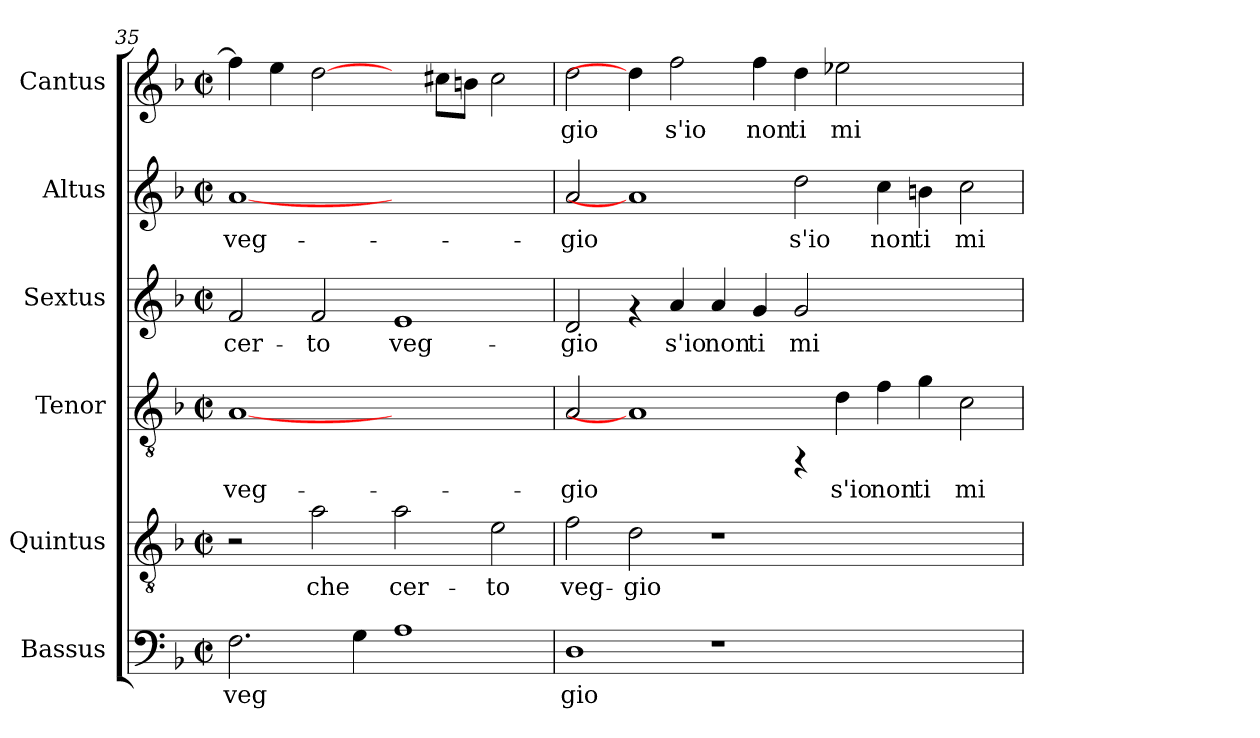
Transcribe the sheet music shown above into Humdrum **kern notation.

**kern	**text	**kern	**text	**kern	**text	**kern	**text	**kern	**text	**kern	**text
*part6	*part6	*part5	*part5	*part4	*part4	*part3	*part3	*part2	*part2	*part1	*part1
*staff6	*staff6	*staff5	*staff5	*staff4	*staff4	*staff3	*staff3	*staff2	*staff2	*staff1	*staff1
*I"Bassus	*	*I"Quintus	*	*I"Tenor	*	*I"Sextus	*	*I"Altus	*	*I"Cantus	*
!!LO:LB:g=z
*clefF4	*	*clefGv2	*	*clefGv2	*	*clefG2	*	*clefG2	*	*clefG2	*
*k[b-]	*	*k[b-]	*	*k[b-]	*	*k[b-]	*	*k[b-]	*	*k[b-]	*
*F:	*	*F:	*	*F:	*	*F:	*	*F:	*	*F:	*
*M2/2	*	*M2/2	*	*M2/2	*	*M2/2	*	*M2/2	*	*M2/2	*
*met(c|)	*	*met(c|)	*	*met(c|)	*	*met(c|)	*	*met(c|)	*	*met(c|)	*
=35	=35	=35	=35	=35	=35	=35	=35	=35	=35	=35	=35
!	!LO:LY:b:cj	!	!	!	!LO:LY:b:cj	!	!LO:LY:b:cj	!	!LO:LY:b:cj	!	!LO:LY:b:cj
2.F\	veg	2r	.	[1A	veg-	2f/	cer-	[1a	veg-	4ff\]	.
!	!	!	!	!	!	!	!	!	!	!	!LO:LY:b:cj
.	.	.	.	.	.	.	.	.	.	4ee\	.
!	!	!	!LO:LY:b:cj	!	!	!	!LO:LY:b:cj	!	!	!	!LO:LY:b:cj
.	.	2a\	che	.	.	2f/	-to	.	.	[2dd\	.
!	!LO:LY:b:cj	!	!	!	!	!	!	!	!	!	!
4G\	.	.	.	.	.	.	.	.	.	.	.
!	!LO:LY:b:cj	!	!LO:LY:b:cj	!	!	!	!LO:LY:b:cj	!	!	!	!
1A	.	2a\	cer-	1ryy	.	1e	veg-	1ryy	.	4ryy	.
!	!	!	!	!	!	!	!	!	!	!	!LO:LY:b:cj
.	.	.	.	.	.	.	.	.	.	8cc#\L	.
!	!	!	!	!	!	!	!	!	!	!	!LO:LY:b:cj
.	.	.	.	.	.	.	.	.	.	8b\J	.
!	!	!	!LO:LY:b:cj	!	!	!	!	!	!	!	!LO:LY:b:cj
.	.	2e\	-to	.	.	.	.	.	.	2cc#\	.
=36	=36	=36	=36	=36	=36	=36	=36	=36	=36	=36	=36
!	!LO:LY:b:cj	!	!LO:LY:b:cj	!	!LO:LY:b:cj	!	!LO:LY:b:cj	!	!LO:LY:b:cj	!	!LO:LY:b:cj
1D	gio	2f\	veg-	2A/	-gio	2d/	-gio	2a/	-gio	2dd\	gio
!	!	!	!LO:LY:b:cj	!	!	!	!	!	!	!	!
.	.	2d\	-gio	1A]	.	4rf	.	1a]	.	4dd\]	.
!	!	!	!	!	!	!	!LO:LY:b:cj	!	!	!	!LO:LY:b:cj
.	.	.	.	.	.	4a/	s'io	.	.	2ff\	s'io
!	!	!	!	!	!	!	!LO:LY:b:cj	!	!	!	!
1r	.	1r	.	.	.	4a/	non	.	.	.	.
!	!	!	!	!	!	!	!LO:LY:b:cj	!	!	!	!LO:LY:b:cj
.	.	.	.	.	.	4g/	ti	.	.	4ff\	non
!	!	!	!	!	!	!	!LO:LY:b:cj	!	!LO:LY:b:cj	!	!LO:LY:b:cj
.	.	.	.	4rFF	.	2g/	mi-	2dd\	s'io	4dd\	ti
!	!	!	!	!	!LO:LY:b:cj	!	!	!	!	!	!LO:LY:b:cj
.	.	.	.	4d\	s'io	.	.	.	.	2ee-X\	mi-
!	!	!	!	!	!LO:LY:b:cj	!	!	!	!LO:LY:b:cj	!	!
1ryy	.	1ryy	.	4f\	non	1ryy	.	4cc\	non	.	.
!	!	!	!	!	!LO:LY:b:cj	!	!	!	!LO:LY:b:cj	!	!
.	.	.	.	4g\	ti	.	.	4bn\	ti	2.ryy	.
!	!	!	!	!	!LO:LY:b:cj	!	!	!	!LO:LY:b:cj	!	!
.	.	.	.	2c\	mi-	.	.	2cc\	mi-	.	.
=	=	=	=	=	=	=	=	=	=	=	=
*-	*-	*-	*-	*-	*-	*-	*-	*-	*-	*-	*-
